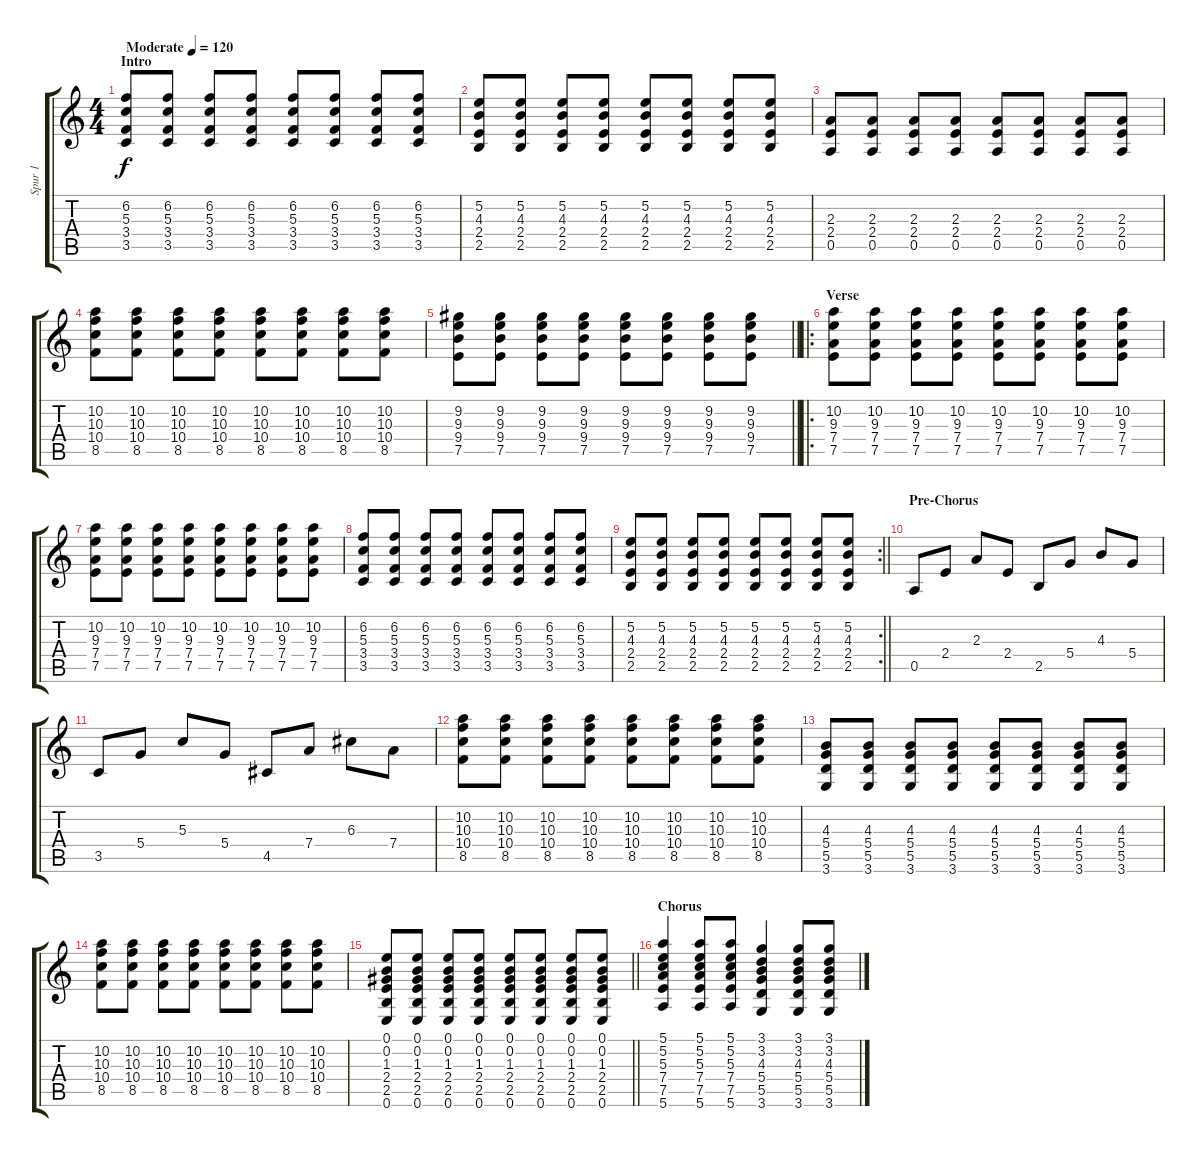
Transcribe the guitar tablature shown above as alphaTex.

\track ("Spur 1" "Spur 1") {instrument overdrivenguitar}
\staff {score tabs}
\tuning (E4 B3 G3 D3 A2 E2) {hide}
\ts (4 4)
\section ("" "Intro")
\tempo (120 "Moderate")
\clef g2
\ks c
(6.2 5.3 3.4 3.5).8{dy f instrument overdrivenguitar} (6.2 5.3 3.4 3.5).8 (6.2 5.3 3.4 3.5).8 (6.2 5.3 3.4 3.5).8 (6.2 5.3 3.4 3.5).8 (6.2 5.3 3.4 3.5).8 (6.2 5.3 3.4 3.5).8 (6.2 5.3 3.4 3.5).8 |
(5.2 4.3 2.4 2.5).8 (5.2 4.3 2.4 2.5).8 (5.2 4.3 2.4 2.5).8 (5.2 4.3 2.4 2.5).8 (5.2 4.3 2.4 2.5).8 (5.2 4.3 2.4 2.5).8 (5.2 4.3 2.4 2.5).8 (5.2 4.3 2.4 2.5).8 |
(2.3 2.4 0.5).8 (2.3 2.4 0.5).8 (2.3 2.4 0.5).8 (2.3 2.4 0.5).8 (2.3 2.4 0.5).8 (2.3 2.4 0.5).8 (2.3 2.4 0.5).8 (2.3 2.4 0.5).8 |
(10.2 10.3 10.4 8.5).8 (10.2 10.3 10.4 8.5).8 (10.2 10.3 10.4 8.5).8 (10.2 10.3 10.4 8.5).8 (10.2 10.3 10.4 8.5).8 (10.2 10.3 10.4 8.5).8 (10.2 10.3 10.4 8.5).8 (10.2 10.3 10.4 8.5).8 |
\barLineRight lightlight
(9.2 9.3 9.4 7.5).8 (9.2 9.3 9.4 7.5).8 (9.2 9.3 9.4 7.5).8 (9.2 9.3 9.4 7.5).8 (9.2 9.3 9.4 7.5).8 (9.2 9.3 9.4 7.5).8 (9.2 9.3 9.4 7.5).8 (9.2 9.3 9.4 7.5).8 |
\ro
\section ("" "Verse")
(10.2 9.3 7.4 7.5).8 (10.2 9.3 7.4 7.5).8 (10.2 9.3 7.4 7.5).8 (10.2 9.3 7.4 7.5).8 (10.2 9.3 7.4 7.5).8 (10.2 9.3 7.4 7.5).8 (10.2 9.3 7.4 7.5).8 (10.2 9.3 7.4 7.5).8 |
(10.2 9.3 7.4 7.5).8 (10.2 9.3 7.4 7.5).8 (10.2 9.3 7.4 7.5).8 (10.2 9.3 7.4 7.5).8 (10.2 9.3 7.4 7.5).8 (10.2 9.3 7.4 7.5).8 (10.2 9.3 7.4 7.5).8 (10.2 9.3 7.4 7.5).8 |
(6.2 5.3 3.4 3.5).8 (6.2 5.3 3.4 3.5).8 (6.2 5.3 3.4 3.5).8 (6.2 5.3 3.4 3.5).8 (6.2 5.3 3.4 3.5).8 (6.2 5.3 3.4 3.5).8 (6.2 5.3 3.4 3.5).8 (6.2 5.3 3.4 3.5).8 |
\rc 2
\barLineRight lightlight
(5.2 4.3 2.4 2.5).8 (5.2 4.3 2.4 2.5).8 (5.2 4.3 2.4 2.5).8 (5.2 4.3 2.4 2.5).8 (5.2 4.3 2.4 2.5).8 (5.2 4.3 2.4 2.5).8 (5.2 4.3 2.4 2.5).8 (5.2 4.3 2.4 2.5).8 |
\section ("" "Pre-Chorus")
0.5.8 2.4.8 2.3.8 2.4.8 2.5.8 5.4.8 4.3.8 5.4.8 |
3.5.8 5.4.8 5.3.8 5.4.8 4.5.8 7.4.8 6.3.8 7.4.8 |
(10.2 10.3 10.4 8.5).8 (10.2 10.3 10.4 8.5).8 (10.2 10.3 10.4 8.5).8 (10.2 10.3 10.4 8.5).8 (10.2 10.3 10.4 8.5).8 (10.2 10.3 10.4 8.5).8 (10.2 10.3 10.4 8.5).8 (10.2 10.3 10.4 8.5).8 |
(4.3 5.4 5.5 3.6).8 (4.3 5.4 5.5 3.6).8 (4.3 5.4 5.5 3.6).8 (4.3 5.4 5.5 3.6).8 (4.3 5.4 5.5 3.6).8 (4.3 5.4 5.5 3.6).8 (4.3 5.4 5.5 3.6).8 (4.3 5.4 5.5 3.6).8 |
(10.2 10.3 10.4 8.5).8 (10.2 10.3 10.4 8.5).8 (10.2 10.3 10.4 8.5).8 (10.2 10.3 10.4 8.5).8 (10.2 10.3 10.4 8.5).8 (10.2 10.3 10.4 8.5).8 (10.2 10.3 10.4 8.5).8 (10.2 10.3 10.4 8.5).8 |
\barLineRight lightlight
(0.1 0.2 1.3 2.4 2.5 0.6).8 (0.1 0.2 1.3 2.4 2.5 0.6).8 (0.1 0.2 1.3 2.4 2.5 0.6).8 (0.1 0.2 1.3 2.4 2.5 0.6).8 (0.1 0.2 1.3 2.4 2.5 0.6).8 (0.1 0.2 1.3 2.4 2.5 0.6).8 (0.1 0.2 1.3 2.4 2.5 0.6).8 (0.1 0.2 1.3 2.4 2.5 0.6).8 |
\section ("" "Chorus")
(5.1 5.2 5.3 7.4 7.5 5.6).4 (5.1 5.2 5.3 7.4 7.5 5.6).8 (5.1 5.2 5.3 7.4 7.5 5.6).8 (3.1 3.2 4.3 5.4 5.5 3.6).4 (3.1 3.2 4.3 5.4 5.5 3.6).8 (3.1 3.2 4.3 5.4 5.5 3.6).8
